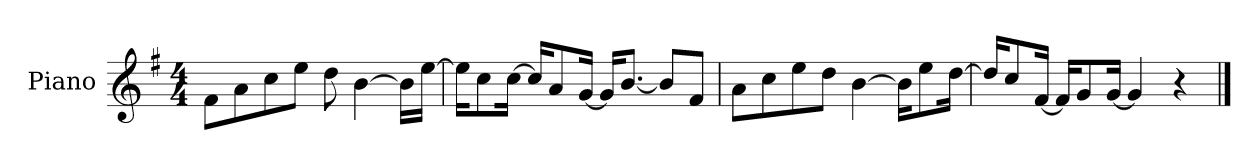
**kern
*part1
*staff1
*I"Piano
*I'P-no
*clefG2
*k[f#]
*M4/4
*MM90
=1
8f#\L
8a\
8cc\
8ee\J
8dd\
[4b\
16b\LL]
[16ee\JJ
=2
16ee\KL]
8cc\
[16cc\Jk
16cc/KL]
8a/
[16g/Jk
16g/KL]
[8.b/J
8b/L]
8f#/J
=3
8a\L
8cc\
8ee\
8dd\J
[4b\
16b\KL]
8ee\
[16dd\Jk
=4
16dd/KL]
8cc/
[16f#/Jk
16f#/KL]
8g/
[16g/Jk
4g/]
4r
==
*-
